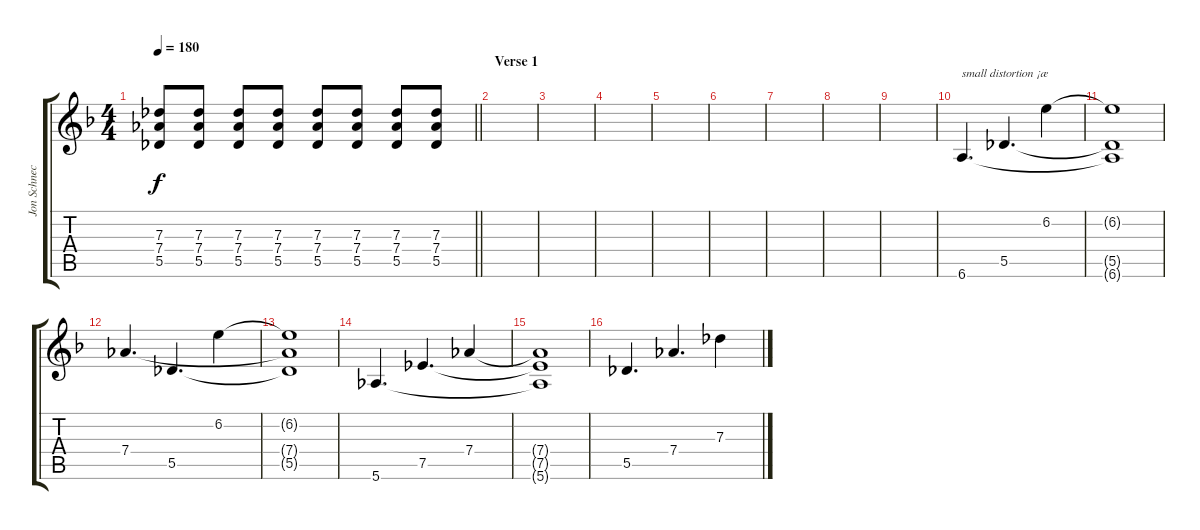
\track ("Jon Schneck (Guitar)" "Jon Schnec") {instrument distortionguitar}
\staff {score tabs}
\tuning (Eb4 Bb3 Gb3 Db3 Ab2 Eb2) {hide}
\ts (4 4)
\tempo 180
\clef g2
\barLineRight lightlight
\ks dminor
(7.3 7.4 5.5).8{dy f} (7.3 7.4 5.5).8 (7.3 7.4 5.5).8 (7.3 7.4 5.5).8 (7.3 7.4 5.5).8 (7.3 7.4 5.5).8 (7.3 7.4 5.5).8 (7.3 7.4 5.5).8 |
\section ("" "Verse 1")
|
|
|
|
|
|
|
|
6.6.4{d txt "small distortion ¡æ" instrument distortionguitar} 5.5.4{d} 6.2.4 |
(6.2{t} 5.5{t} 6.6{t}).1 |
7.4.4{d} 5.5.4{d} 6.2.4 |
(6.2{t} 7.4{t} 5.5{t}).1 |
5.6.4{d} 7.5.4{d} 7.4.4 |
(7.4{t} 7.5{t} 5.6{t}).1 |
5.5.4{d} 7.4.4{d} 7.3.4
